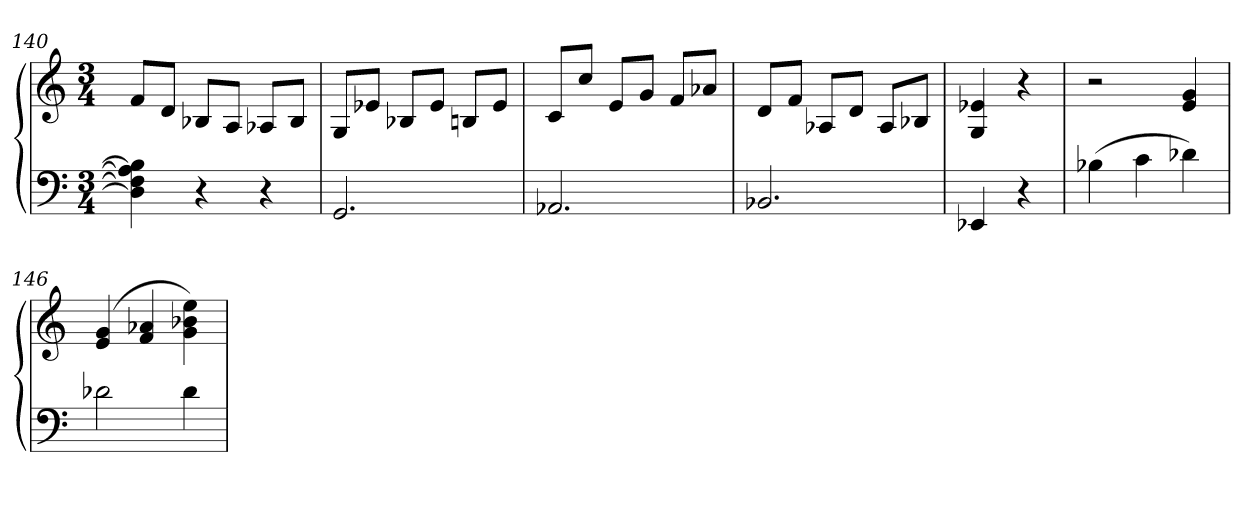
**kern	**kern
*part1	*part1
*staff2	*staff1
*clefF4	*clefG2
*k[]	*k[]
*C:	*C:
*M3/4	*M3/4
=140	=140
4D] 4F] 4A-] 4B-]	8fL
.	8dJ
4r	8B-XL
.	8AJ
4r	8A-XL
.	8B-J
=141	=141
2.GG	8GL
.	8e-XJ
.	8B-XL
.	8e-J
.	8BnL
.	8e-J
=142	=142
2.AA-X	8cL
.	8ccJ
.	8eL
.	8gJ
.	8fL
.	8a-XJ
=143	=143
2.BB-X	8dL
.	8fJ
.	8A-XL
.	8dJ
.	8A-L
.	8B-XJ
=144	=144
4EE-X	4G 4e-X
4r	4r
=145	=145
(4B-X	2r
4c	.
4d-X)	4e 4g
=146	=146
2d-X	(4e 4g
.	4f 4a-X
4d-	4g 4b-X 4ee)
=	=
*-	*-
